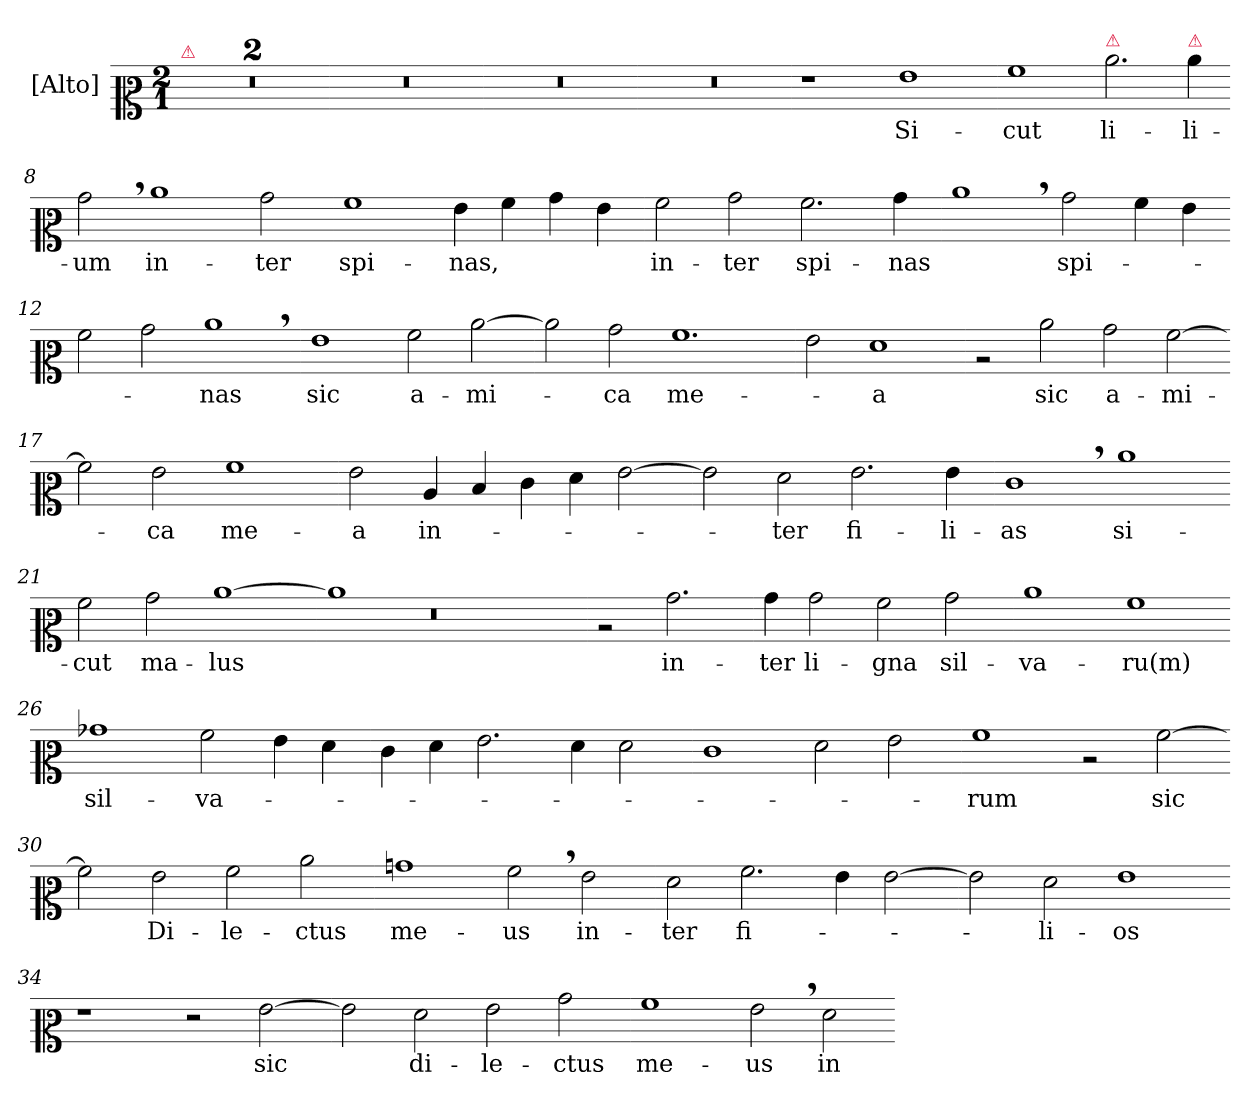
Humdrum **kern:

**kern	**text
*part1	*part1
*staff1	*staff1
*I"[Alto]	*
*I'A	*
*clefC2	*
*k[]	*
*M2/1	*
=1	=1
!LO:TX:a:color=crimson:t=⚠	!
0r	.
=2-	=2-
0r	.
=3-	=3-
0r	.
=4-	=4-
0r	.
=5-	=5-
0r	.
=6-	=6-
1r	.
1g	Si-
=7-	=7-
1a	-cut
!LO:TX:a:color=crimson:t=⚠	!
2.cc\	li-
!LO:TX:a:color=crimson:t=⚠	!
4cc\	-li-
=8-	=8-
2b,<\	-um
1cc	in-
2b\	-ter
=9-	=9-
1a	spi-
4g\	-nas,
4a\	.
4b\	.
4g\	.
=10-	=10-
2a\	in-
2b\	-ter
2.a\	spi-
4b\	-nas
=11-	=11-
1cc,<	.
2b\	spi-
4a\	.
4g\	.
=12-	=12-
2a\	.
2b\	.
1cc,<	-nas
=13-	=13-
1g	sic
2a\	a-
[2cc\	-mi-
=14-	=14-
2cc\]	.
2b\	-ca
1.a	me-
=15-	=15-
2g\	.
1f	-a
=16-	=16-
2rc	.
2cc\	sic
2b\	a-
[2a\	-mi-
=17-	=17-
2a\]	.
2g\	-ca
1a	me-
=18-	=18-
2g\	-a
4c/	in-
4d/	.
4e\	.
4f\	.
[2g\	.
=19-	=19-
2g\]	.
2f\	-ter
2.g\	fi-
4g\	-li-
=20-	=20-
1e,<	-as
1cc	si-
=21-	=21-
2a\	-cut
2b\	ma-
[1cc	-lus
=22-	=22-
1cc]	.
0r	.
=23-	=23-
2rc	.
2.b\	in-
=24-	=24-
4b\	-ter
2b\	li-
2a\	-gna
2b\	sil-
=25-	=25-
1cc	-va-
1a	-ru(m)
=26-	=26-
1b-X	sil-
2a\	-va-
4g\	.
4f\	.
=27-	=27-
4e\	.
4f\	.
2.g\	.
4f\	.
2f\	.
=28-	=28-
1e	.
2f\	.
2g\	.
=29-	=29-
1a	-rum
2rc	.
[2a\	sic
=30-	=30-
2a\]	.
2g\	Di-
2a\	-le-
2cc\	-ctus
=31-	=31-
1bn	me-
2a,<\	-us
2g\	in-
=32-	=32-
2f\	-ter
2.a\	fi-
4g\	.
[2g\	.
=33-	=33-
2g\]	.
2f\	-li-
1g	-os
=34-	=34-
1r	.
2r	.
[2g\	sic
=35-	=35-
2g\]	.
2f\	di-
2g\	-le-
2b\	-ctus
=36-	=36-
1a	me-
2g,<\	-us
2f\	in-
=-	=-
*-	*-
